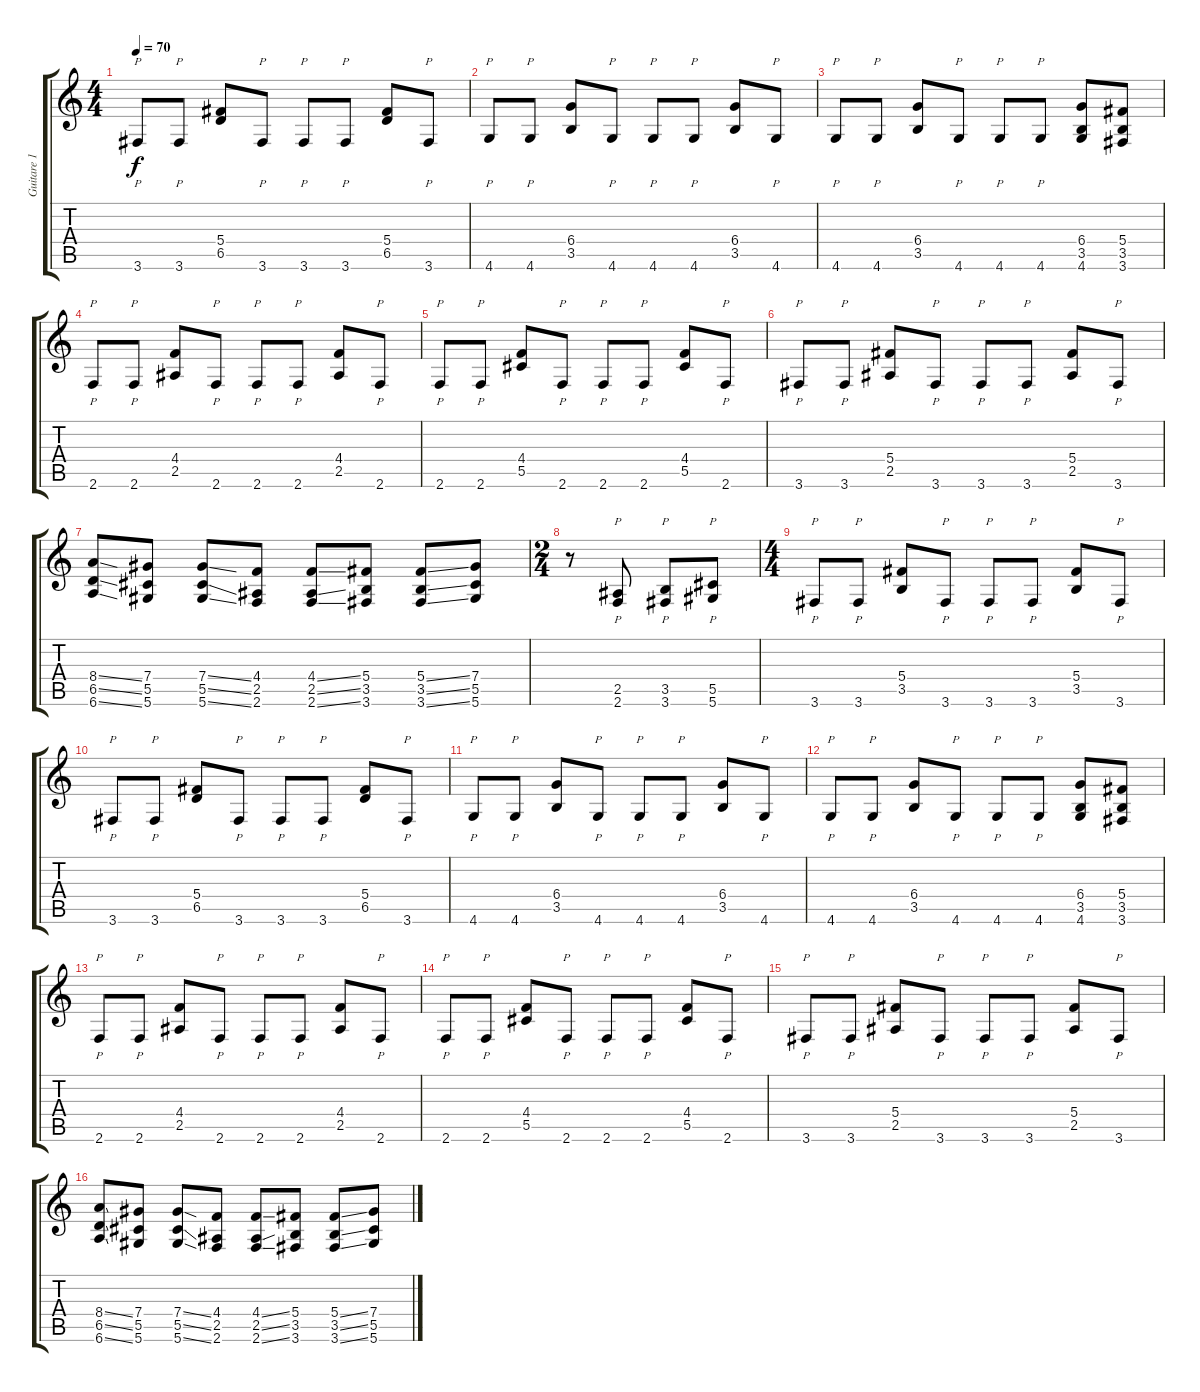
\track ("Guitare 1" "Guitare 1") {instrument distortionguitar}
\staff {score tabs}
\tuning (Eb4 Bb3 Gb3 Db3 Ab2 Eb2) {hide}
\ts (4 4)
\tempo 70
\clef g2
\ks c
3.6.8{p dy f} 3.6.8{p} (5.4 6.5).8 3.6.8{p} 3.6.8{p} 3.6.8{p} (5.4 6.5).8 3.6.8{p} |
4.6.8{p} 4.6.8{p} (6.4 3.5).8 4.6.8{p} 4.6.8{p} 4.6.8{p} (6.4 3.5).8 4.6.8{p} |
4.6.8{p} 4.6.8{p} (6.4 3.5).8 4.6.8{p} 4.6.8{p} 4.6.8{p} (6.4 3.5 4.6).8 (5.4 3.5 3.6).8 |
2.6.8{p} 2.6.8{p} (4.4 2.5).8 2.6.8{p} 2.6.8{p} 2.6.8{p} (4.4 2.5).8 2.6.8{p} |
2.6.8{p} 2.6.8{p} (4.4 5.5).8 2.6.8{p} 2.6.8{p} 2.6.8{p} (4.4 5.5).8 2.6.8{p} |
3.6.8{p} 3.6.8{p} (5.4 2.5).8 3.6.8{p} 3.6.8{p} 3.6.8{p} (5.4 2.5).8 3.6.8{p} |
(8.4{ss} 6.5{ss} 6.6{ss}).8 (7.4 5.5 5.6).8 (7.4{ss} 5.5{ss} 5.6{ss}).8 (4.4 2.5 2.6).8 (4.4{ss} 2.5{ss} 2.6{ss}).8 (5.4 3.5 3.6).8 (5.4{ss} 3.5{ss} 3.6{ss}).8 (7.4 5.5 5.6).8 |
\ts (2 4)
r.8 (2.5 2.6).8{p} (3.5 3.6).8{p} (5.5 5.6).8{p} |
\ts (4 4)
3.6.8{p} 3.6.8{p} (5.4 3.5).8 3.6.8{p} 3.6.8{p} 3.6.8{p} (5.4 3.5).8 3.6.8{p} |
3.6.8{p} 3.6.8{p} (5.4 6.5).8 3.6.8{p} 3.6.8{p} 3.6.8{p} (5.4 6.5).8 3.6.8{p} |
4.6.8{p} 4.6.8{p} (6.4 3.5).8 4.6.8{p} 4.6.8{p} 4.6.8{p} (6.4 3.5).8 4.6.8{p} |
4.6.8{p} 4.6.8{p} (6.4 3.5).8 4.6.8{p} 4.6.8{p} 4.6.8{p} (6.4 3.5 4.6).8 (5.4 3.5 3.6).8 |
2.6.8{p} 2.6.8{p} (4.4 2.5).8 2.6.8{p} 2.6.8{p} 2.6.8{p} (4.4 2.5).8 2.6.8{p} |
2.6.8{p} 2.6.8{p} (4.4 5.5).8 2.6.8{p} 2.6.8{p} 2.6.8{p} (4.4 5.5).8 2.6.8{p} |
3.6.8{p} 3.6.8{p} (5.4 2.5).8 3.6.8{p} 3.6.8{p} 3.6.8{p} (5.4 2.5).8 3.6.8{p} |
(8.4{ss} 6.5{ss} 6.6{ss}).8 (7.4 5.5 5.6).8 (7.4{ss} 5.5{ss} 5.6{ss}).8 (4.4 2.5 2.6).8 (4.4{ss} 2.5{ss} 2.6{ss}).8 (5.4 3.5 3.6).8 (5.4{ss} 3.5{ss} 3.6{ss}).8 (7.4 5.5 5.6).8
